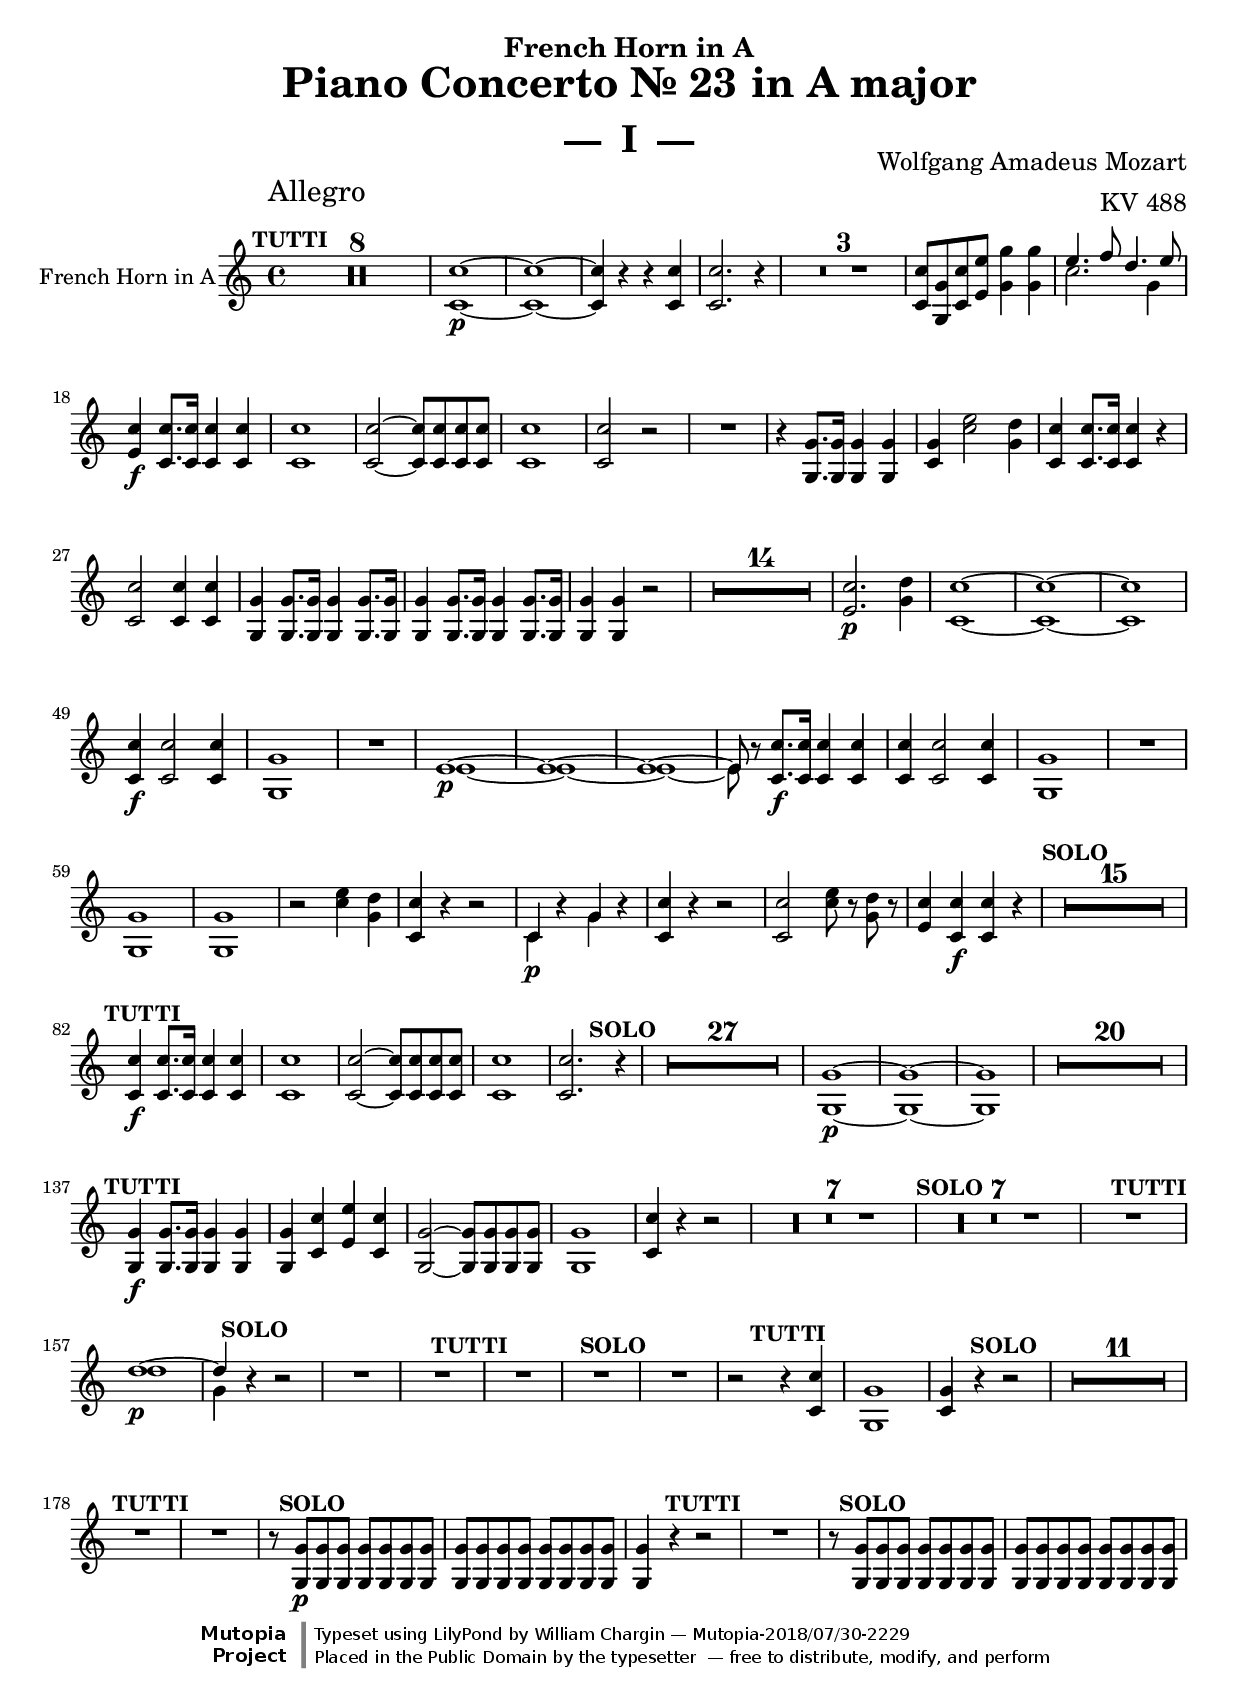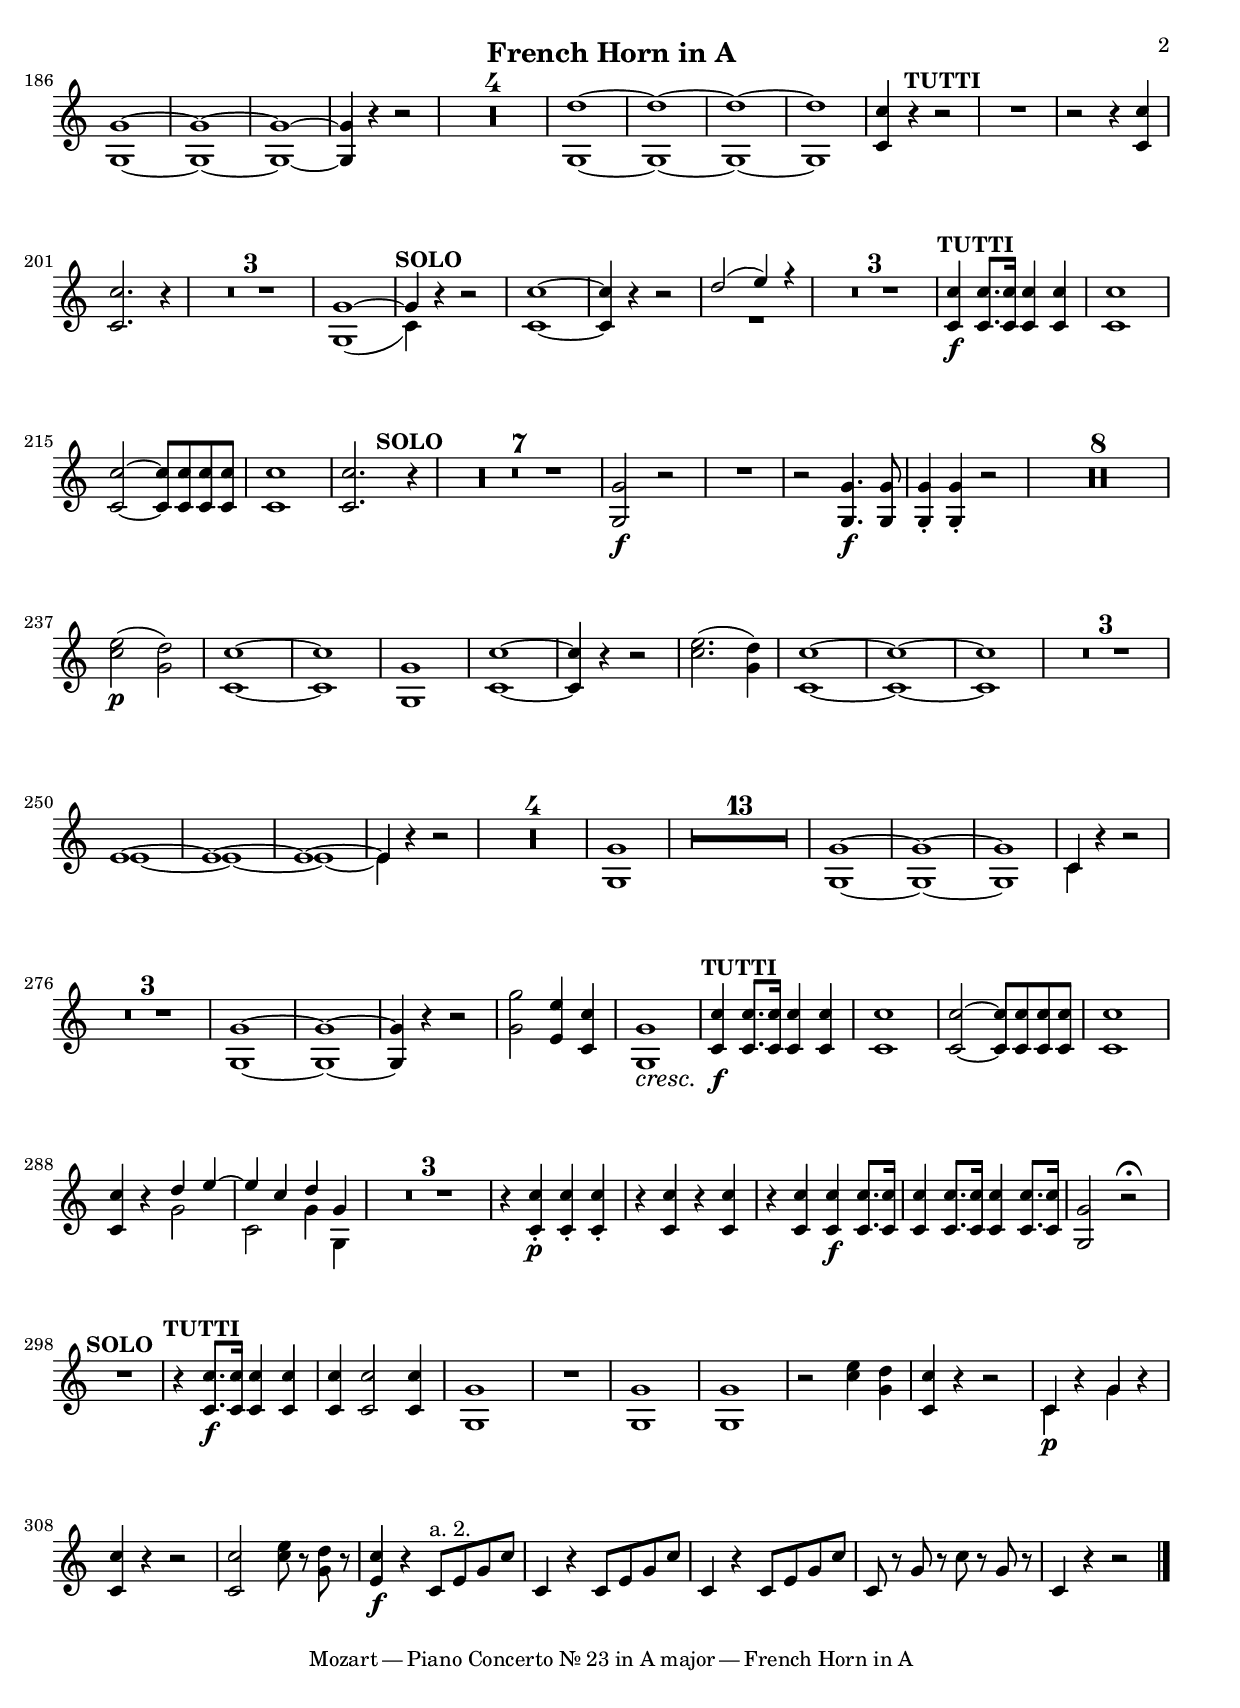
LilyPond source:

% Mozart - Piano Concerto No. 23 in A major
% typeset by William Chargin
% French horn in A
% Main file, to be compiled directly.

%#(set-default-paper-size "letter")
#(ly:set-option 'relative-includes #t)

\include "../common/version.ily"
\include "../common/variables.ily"
\include "../mutopia-header.ily"
\include "../common/definitions.ily"
\include "../common/parts-dimension.ily"

thisInstrName = \thisInstrNameIV
Part = \thisInstrName
thisClef = \thisClefInstrIV

% I. Allegro
\include "../01_allegro/global.ily"
\include "../01_allegro/horn.ily"
theseNotes = \horn
thisTempo = \thisTempoMovI
thisIdentifier = \thisIdentifierMovI
\bookpart { % Score block for single-staff instruments in "A"
% Do not compile

\include "version.ily"
\include "styles.ily"

\score {
  \keepWithTag #'printed
  <<
    \new Staff {
      \set Staff.instrumentName = \thisInstrName
      \thisClef
      \condenseRests
      \transposition a
      \globalInA
      \theseNotes
    }
  >>
  \layout { }
}
 }

% II. Andante
\include "../02_andante/global.ily"
\include "../02_andante/horn.ily"
theseNotes = \horn
thisTempo = \thisTempoMovII
thisIdentifier = \thisIdentifierMovII
\bookpart { % Score block for single-staff instruments in "A"
% Do not compile

\include "version.ily"
\include "styles.ily"

\score {
  \keepWithTag #'printed
  <<
    \new Staff {
      \set Staff.instrumentName = \thisInstrName
      \thisClef
      \condenseRests
      \transposition a
      \globalInA
      \theseNotes
    }
  >>
  \layout { }
}
 }

% III. Presto
\include "../03_presto/global.ily"
\include "../03_presto/horn.ily"
theseNotes = \horn
thisTempo = \thisTempoMovIII
thisIdentifier = \thisIdentifierMovIII
\bookpart { % Score block for single-staff instruments in "A"
% Do not compile

\include "version.ily"
\include "styles.ily"

\score {
  \keepWithTag #'printed
  <<
    \new Staff {
      \set Staff.instrumentName = \thisInstrName
      \thisClef
      \condenseRests
      \transposition a
      \globalInA
      \theseNotes
    }
  >>
  \layout { }
}
 }
